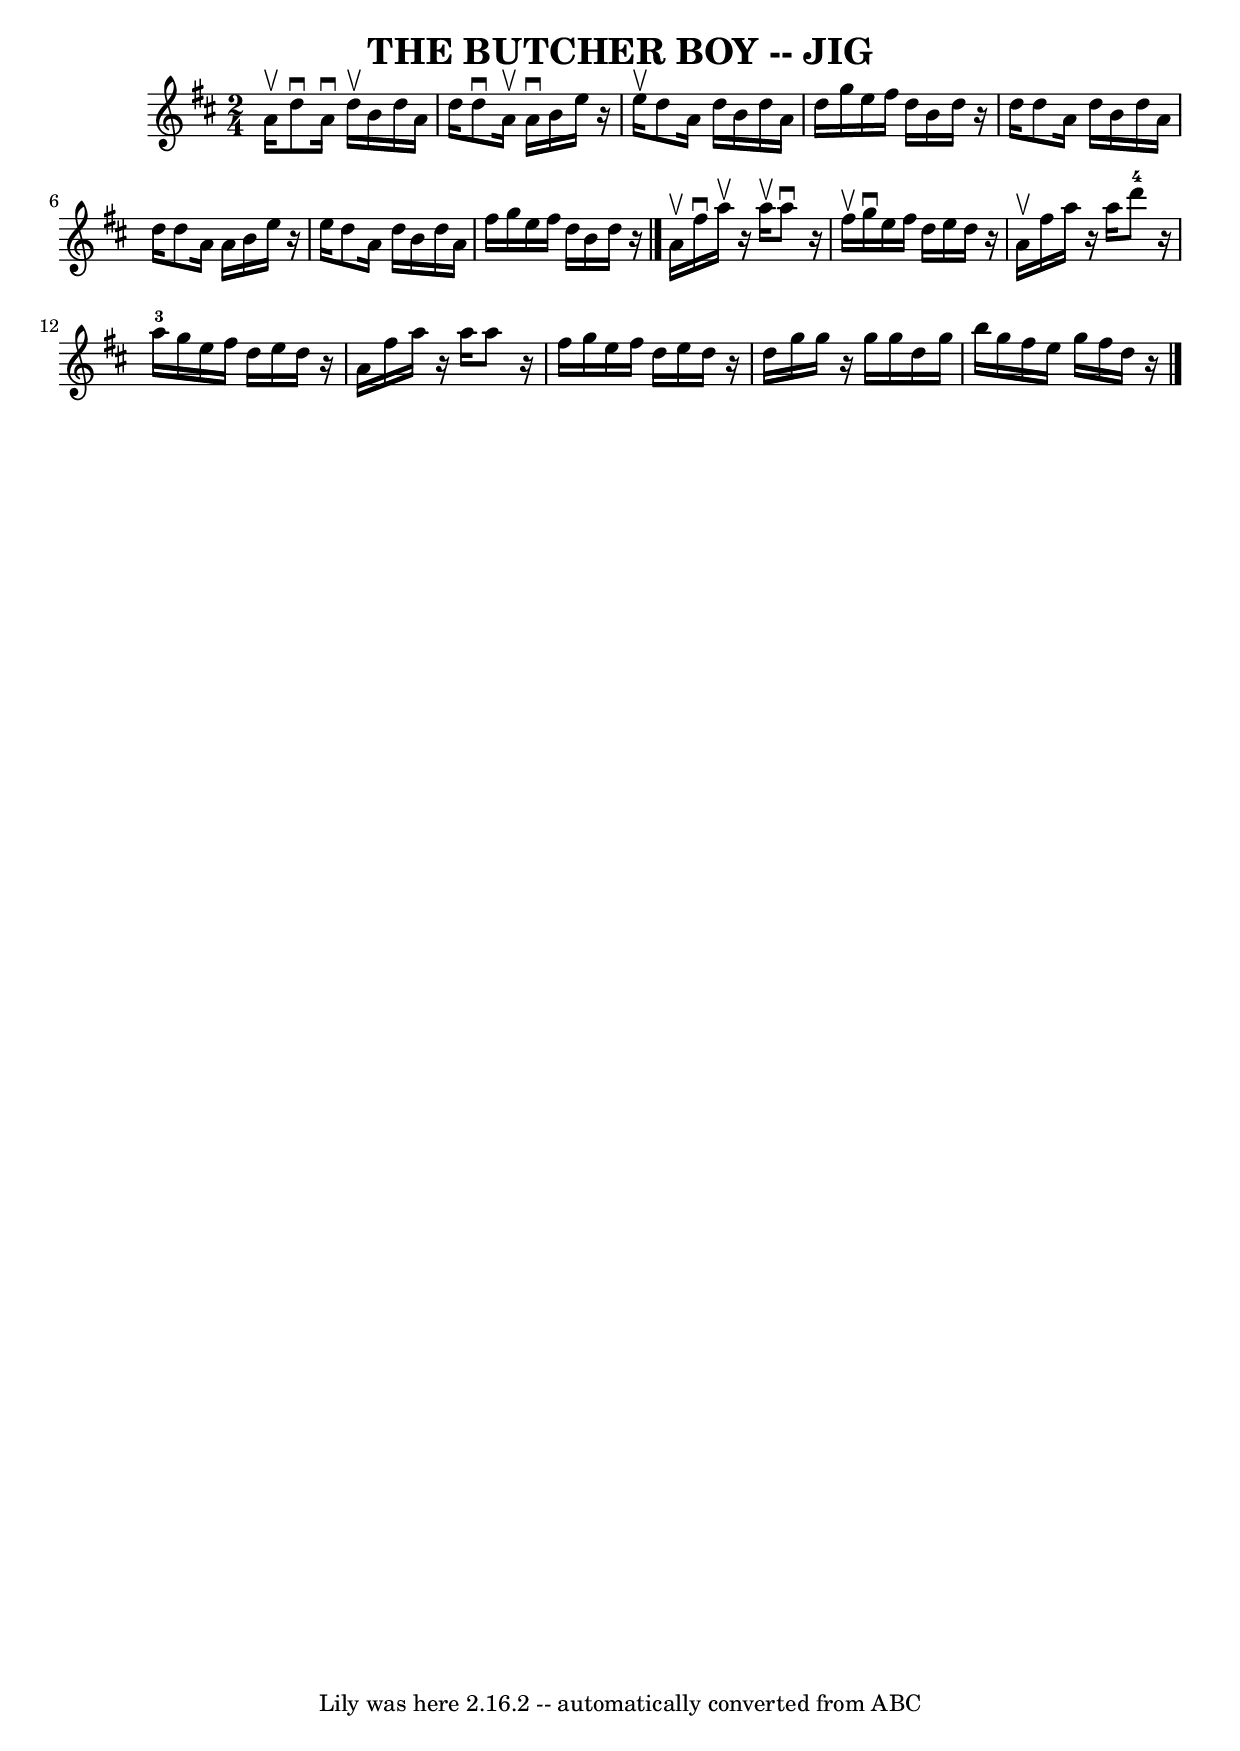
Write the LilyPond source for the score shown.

\version "2.7.40"
\include "Mammoth.ily"
\header {
	%% book = "Ryan's Mammoth Collection of Fiddle Tunes"
	crossRefNumber = "1"
	footnotes = ""
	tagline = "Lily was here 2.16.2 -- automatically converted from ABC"
	title = "THE BUTCHER BOY -- JIG"
}
voicedefault =  {
\set Score.defaultBarType = "empty"

\time 2/4 \key d \major a'16^\upbow       |
 d''8^\downbow a'16 
^\downbow d''16^\upbow b'16 d''16 a'16 d''16    |
 d''8 
^\downbow a'16^\upbow a'16^\downbow b'16 e''16    r16 e''16^\upbow  
 |
 d''8 a'16 d''16 b'16 d''16 a'16 d''16    |
 
 g''16 e''16 fis''16 d''16 b'16 d''16    r16 d''16        
|
 d''8 a'16 d''16 b'16 d''16 a'16 d''16 d''8    
a'16 a'16 b'16 e''16    r16 e''16    |
 d''8 a'16 d''16  
 b'16 d''16 a'16 fis''16    |
 g''16 e''16 fis''16    
d''16 b'16 d''16    r16   \bar "|." a'16^\upbow       |
   
fis''16^\downbow a''16^\upbow   r16 a''16^\upbow a''8^\downbow   r16 
fis''16^\upbow   |
 g''16^\downbow e''16 fis''16 d''16    
e''16 d''16    r16 a'16^\upbow   |
 fis''16 a''16    r16 a''16   
 d'''8-4   r16 a''16-3   |
 g''16 e''16 fis''16    
d''16 e''16 d''16    r16 a'16        |
 fis''16 a''16    r16 
a''16 a''8    r16 fis''16    |
 g''16 e''16 fis''16 d''16   
 e''16 d''16    r16 d''16    |
 g''16 g''16    r16 g''16 g''16 
 d''16 g''16 b''16    |
 g''16 fis''16 e''16 g''16    
fis''16 d''16    r16   \bar "|."   
}

\score{
    <<

	\context Staff="default"
	{
	    \voicedefault 
	}

    >>
	\layout {
	}
	\midi {}
}
